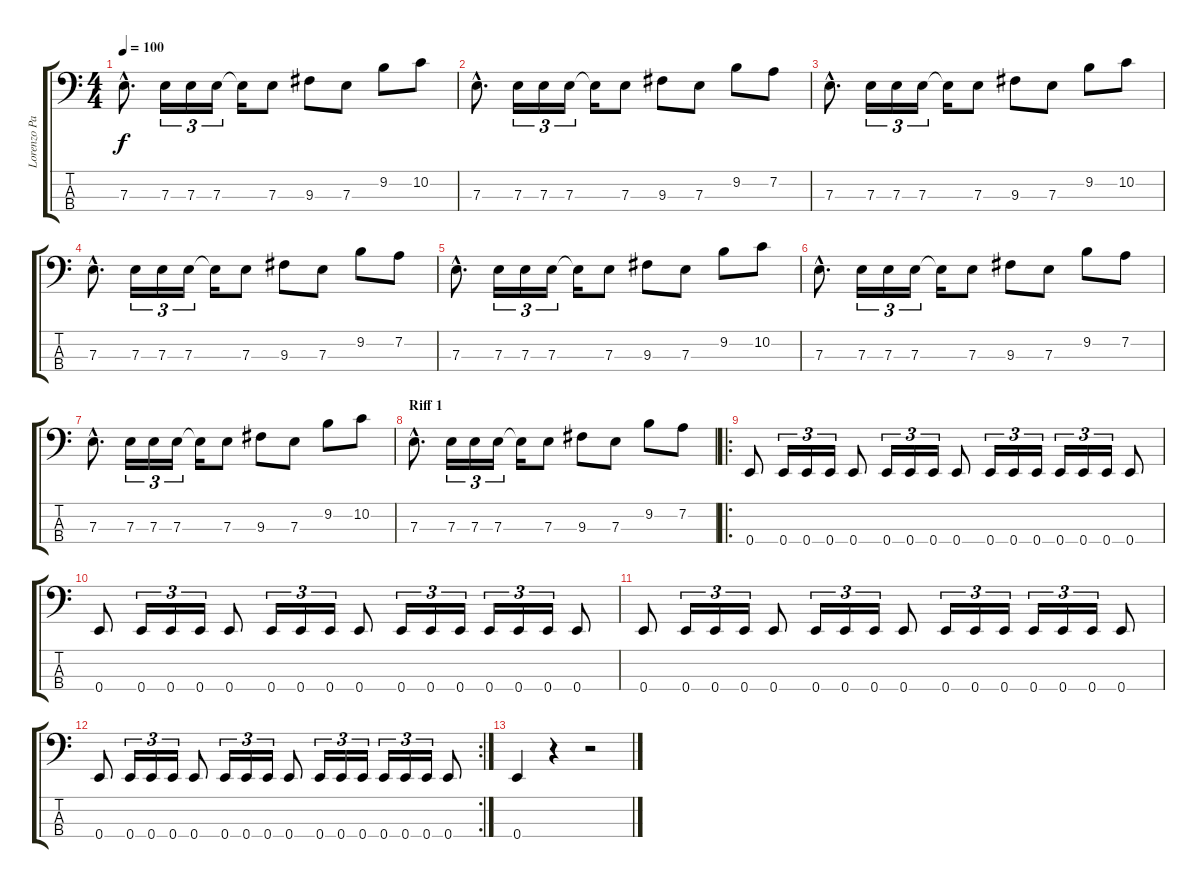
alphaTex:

\track ("Lorenzo Partida" "Lorenzo Pa") {instrument electricbasspick}
\staff {score tabs}
\tuning (G2 D2 A1 E1) {hide}
\ts (4 4)
\tempo 100
\clef f4
\ks c
7.3{hac}.8{d dy f} 7.3.16{tu (3 2)} 7.3.16{tu (3 2)} 7.3.16{tu (3 2)} 7.3{t}.16 7.3.8 9.3.8 7.3.8 9.2.8 10.2.8 |
7.3{hac}.8{d} 7.3.16{tu (3 2)} 7.3.16{tu (3 2)} 7.3.16{tu (3 2)} 7.3{t}.16 7.3.8 9.3.8 7.3.8 9.2.8 7.2.8 |
7.3{hac}.8{d} 7.3.16{tu (3 2)} 7.3.16{tu (3 2)} 7.3.16{tu (3 2)} 7.3{t}.16 7.3.8 9.3.8 7.3.8 9.2.8 10.2.8 |
7.3{hac}.8{d} 7.3.16{tu (3 2)} 7.3.16{tu (3 2)} 7.3.16{tu (3 2)} 7.3{t}.16 7.3.8 9.3.8 7.3.8 9.2.8 7.2.8 |
7.3{hac}.8{d} 7.3.16{tu (3 2)} 7.3.16{tu (3 2)} 7.3.16{tu (3 2)} 7.3{t}.16 7.3.8 9.3.8 7.3.8 9.2.8 10.2.8 |
7.3{hac}.8{d} 7.3.16{tu (3 2)} 7.3.16{tu (3 2)} 7.3.16{tu (3 2)} 7.3{t}.16 7.3.8 9.3.8 7.3.8 9.2.8 7.2.8 |
7.3{hac}.8{d} 7.3.16{tu (3 2)} 7.3.16{tu (3 2)} 7.3.16{tu (3 2)} 7.3{t}.16 7.3.8 9.3.8 7.3.8 9.2.8 10.2.8 |
\section ("" "Riff 1")
7.3{hac}.8{d} 7.3.16{tu (3 2)} 7.3.16{tu (3 2)} 7.3.16{tu (3 2)} 7.3{t}.16 7.3.8 9.3.8 7.3.8 9.2.8 7.2.8 |
\ro
0.4.8 0.4.16{tu (3 2)} 0.4.16{tu (3 2)} 0.4.16{tu (3 2)} 0.4.8 0.4.16{tu (3 2)} 0.4.16{tu (3 2)} 0.4.16{tu (3 2)} 0.4.8 0.4.16{tu (3 2)} 0.4.16{tu (3 2)} 0.4.16{tu (3 2)} 0.4.16{tu (3 2)} 0.4.16{tu (3 2)} 0.4.16{tu (3 2)} 0.4.8 |
0.4.8 0.4.16{tu (3 2)} 0.4.16{tu (3 2)} 0.4.16{tu (3 2)} 0.4.8 0.4.16{tu (3 2)} 0.4.16{tu (3 2)} 0.4.16{tu (3 2)} 0.4.8 0.4.16{tu (3 2)} 0.4.16{tu (3 2)} 0.4.16{tu (3 2)} 0.4.16{tu (3 2)} 0.4.16{tu (3 2)} 0.4.16{tu (3 2)} 0.4.8 |
0.4.8 0.4.16{tu (3 2)} 0.4.16{tu (3 2)} 0.4.16{tu (3 2)} 0.4.8 0.4.16{tu (3 2)} 0.4.16{tu (3 2)} 0.4.16{tu (3 2)} 0.4.8 0.4.16{tu (3 2)} 0.4.16{tu (3 2)} 0.4.16{tu (3 2)} 0.4.16{tu (3 2)} 0.4.16{tu (3 2)} 0.4.16{tu (3 2)} 0.4.8 |
\rc 2
0.4.8 0.4.16{tu (3 2)} 0.4.16{tu (3 2)} 0.4.16{tu (3 2)} 0.4.8 0.4.16{tu (3 2)} 0.4.16{tu (3 2)} 0.4.16{tu (3 2)} 0.4.8 0.4.16{tu (3 2)} 0.4.16{tu (3 2)} 0.4.16{tu (3 2)} 0.4.16{tu (3 2)} 0.4.16{tu (3 2)} 0.4.16{tu (3 2)} 0.4.8 |
0.4.4 r.4 r.2
